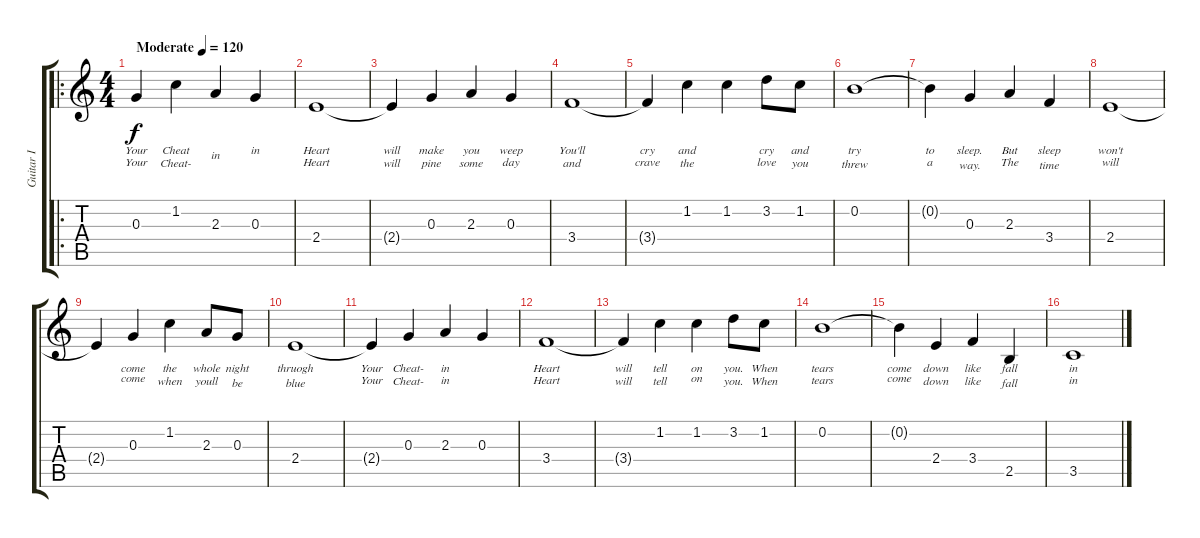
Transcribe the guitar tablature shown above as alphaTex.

\track ("Guitar I" "Guitar I") {instrument acousticguitarsteel}
\staff {score tabs}
\tuning (E4 B3 G3 D3 A2 E2) {hide}
\ro
\ts (4 4)
\tempo (120 "Moderate")
\clef g2
\ks c
0.3.4{lyrics (0 "Your") lyrics (1 "Your") lyrics (2 "") lyrics (3 "") lyrics (4 "") dy f instrument acousticguitarsteel} 1.2.4{lyrics (0 "Cheat") lyrics (1 "Cheat-") lyrics (2 "") lyrics (3 "") lyrics (4 "")} 2.3.4{lyrics (0 "") lyrics (1 "in") lyrics (2 "") lyrics (3 "") lyrics (4 "")} 0.3.4{lyrics (0 "in") lyrics (1 "") lyrics (2 "") lyrics (3 "") lyrics (4 "")} |
2.4.1{lyrics (0 "Heart") lyrics (1 "Heart") lyrics (2 "") lyrics (3 "") lyrics (4 "")} |
2.4{t}.4{lyrics (0 "will") lyrics (1 "will") lyrics (2 "") lyrics (3 "") lyrics (4 "")} 0.3.4{lyrics (0 "make") lyrics (1 "pine") lyrics (2 "") lyrics (3 "") lyrics (4 "")} 2.3.4{lyrics (0 "you") lyrics (1 "some") lyrics (2 "") lyrics (3 "") lyrics (4 "")} 0.3.4{lyrics (0 "weep") lyrics (1 "day") lyrics (2 "") lyrics (3 "") lyrics (4 "")} |
3.4.1{lyrics (0 "You'll") lyrics (1 "and") lyrics (2 "") lyrics (3 "") lyrics (4 "")} |
3.4{t}.4{lyrics (0 "cry") lyrics (1 "crave") lyrics (2 "") lyrics (3 "") lyrics (4 "")} 1.2.4{lyrics (0 "and") lyrics (1 "the") lyrics (2 "") lyrics (3 "") lyrics (4 "")} 1.2.4{lyrics (0 "") lyrics (1 "") lyrics (2 "") lyrics (3 "") lyrics (4 "")} 3.2.8{lyrics (0 "cry") lyrics (1 "love") lyrics (2 "") lyrics (3 "") lyrics (4 "")} 1.2.8{lyrics (0 "and") lyrics (1 "you") lyrics (2 "") lyrics (3 "") lyrics (4 "")} |
0.2.1{lyrics (0 "try") lyrics (1 "threw") lyrics (2 "") lyrics (3 "") lyrics (4 "")} |
0.2{t}.4{lyrics (0 "to") lyrics (1 "a") lyrics (2 "") lyrics (3 "") lyrics (4 "")} 0.3.4{lyrics (0 "sleep.") lyrics (1 "way.") lyrics (2 "") lyrics (3 "") lyrics (4 "")} 2.3.4{lyrics (0 "But") lyrics (1 "The") lyrics (2 "") lyrics (3 "") lyrics (4 "")} 3.4.4{lyrics (0 "sleep") lyrics (1 "time") lyrics (2 "") lyrics (3 "") lyrics (4 "")} |
2.4.1{lyrics (0 "won't") lyrics (1 "will") lyrics (2 "") lyrics (3 "") lyrics (4 "")} |
2.4{t}.4{lyrics (0 "") lyrics (1 "") lyrics (2 "") lyrics (3 "") lyrics (4 "")} 0.3.4{lyrics (0 "come") lyrics (1 "come") lyrics (2 "") lyrics (3 "") lyrics (4 "")} 1.2.4{lyrics (0 "the") lyrics (1 "when") lyrics (2 "") lyrics (3 "") lyrics (4 "")} 2.3.8{lyrics (0 "whole") lyrics (1 "youll") lyrics (2 "") lyrics (3 "") lyrics (4 "")} 0.3.8{lyrics (0 "night") lyrics (1 "be") lyrics (2 "") lyrics (3 "") lyrics (4 "")} |
2.4.1{lyrics (0 "thruogh") lyrics (1 "blue") lyrics (2 "") lyrics (3 "") lyrics (4 "")} |
2.4{t}.4{lyrics (0 "Your") lyrics (1 "Your") lyrics (2 "") lyrics (3 "") lyrics (4 "")} 0.3.4{lyrics (0 "Cheat-") lyrics (1 "Cheat-") lyrics (2 "") lyrics (3 "") lyrics (4 "")} 2.3.4{lyrics (0 "in") lyrics (1 "in") lyrics (2 "") lyrics (3 "") lyrics (4 "")} 0.3.4{lyrics (0 "") lyrics (1 "") lyrics (2 "") lyrics (3 "") lyrics (4 "")} |
3.4.1{lyrics (0 "Heart") lyrics (1 "Heart") lyrics (2 "") lyrics (3 "") lyrics (4 "")} |
3.4{t}.4{lyrics (0 "will") lyrics (1 "will") lyrics (2 "") lyrics (3 "") lyrics (4 "")} 1.2.4{lyrics (0 "tell") lyrics (1 "tell") lyrics (2 "") lyrics (3 "") lyrics (4 "")} 1.2.4{lyrics (0 "on") lyrics (1 "on") lyrics (2 "") lyrics (3 "") lyrics (4 "")} 3.2.8{lyrics (0 "you.") lyrics (1 "you.") lyrics (2 "") lyrics (3 "") lyrics (4 "")} 1.2.8{lyrics (0 "When") lyrics (1 "When") lyrics (2 "") lyrics (3 "") lyrics (4 "")} |
0.2.1{lyrics (0 "tears") lyrics (1 "tears") lyrics (2 "") lyrics (3 "") lyrics (4 "")} |
0.2{t}.4{lyrics (0 "come") lyrics (1 "come") lyrics (2 "") lyrics (3 "") lyrics (4 "")} 2.4.4{lyrics (0 "down") lyrics (1 "down") lyrics (2 "") lyrics (3 "") lyrics (4 "")} 3.4.4{lyrics (0 "like") lyrics (1 "like") lyrics (2 "") lyrics (3 "") lyrics (4 "")} 2.5.4{lyrics (0 "fall") lyrics (1 "fall") lyrics (2 "") lyrics (3 "") lyrics (4 "")} |
3.5.1{lyrics (0 "in") lyrics (1 "in") lyrics (2 "") lyrics (3 "") lyrics (4 "")}
